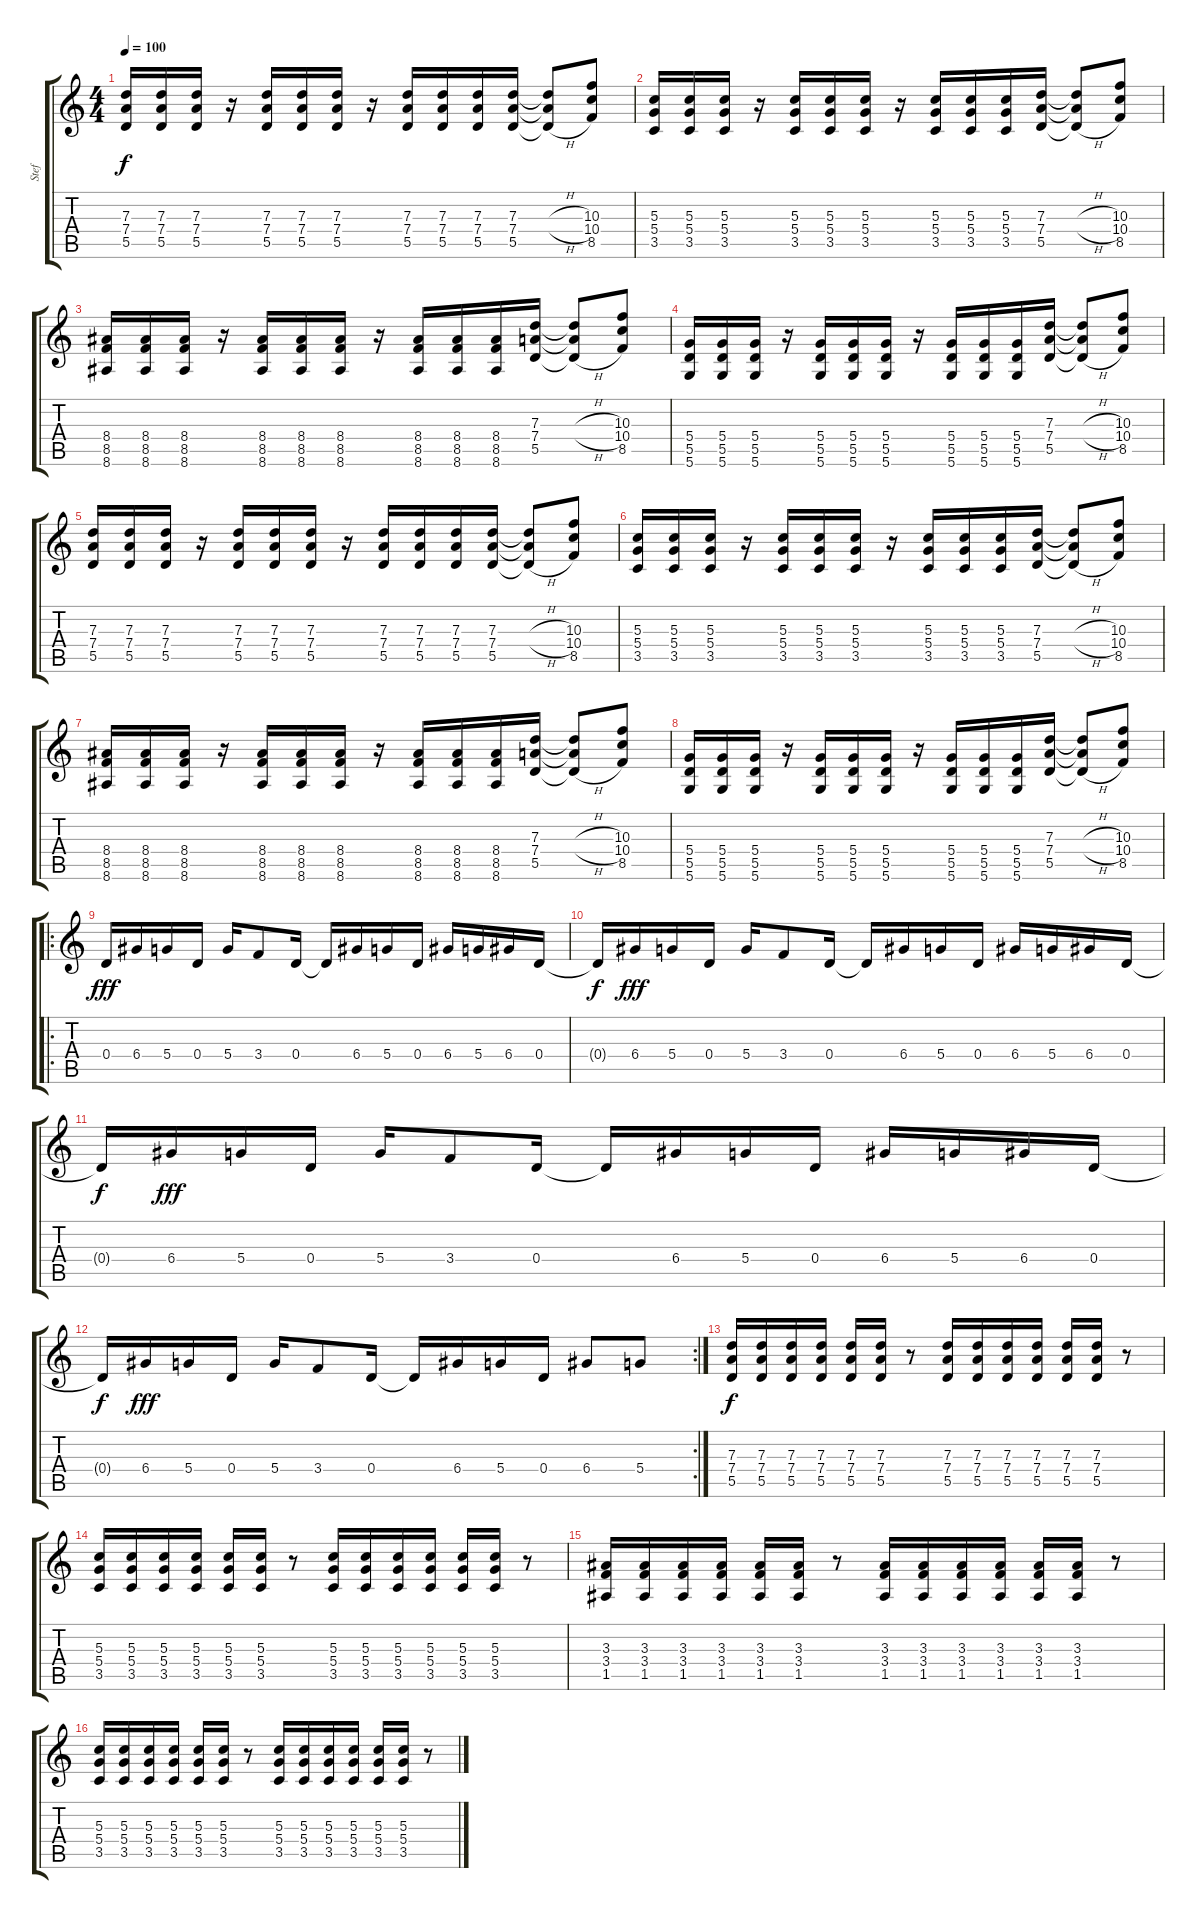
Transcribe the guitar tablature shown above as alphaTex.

\track ("Stef" "Stef") {instrument distortionguitar}
\staff {score tabs}
\tuning (E4 B3 G3 D3 A2 D2) {hide}
\ts (4 4)
\tempo 100
\clef g2
\ks c
(7.3 7.4 5.5).16{dy f} (7.3 7.4 5.5).16 (7.3 7.4 5.5).16 r.16 (7.3 7.4 5.5).16 (7.3 7.4 5.5).16 (7.3 7.4 5.5).16 r.16 (7.3 7.4 5.5).16 (7.3 7.4 5.5).16 (7.3 7.4 5.5).16 (7.3 7.4 5.5).16 (7.3{h t} 7.4{h t} 5.5{h t}).8 (10.3 10.4 8.5).8 |
(5.3 5.4 3.5).16 (5.3 5.4 3.5).16 (5.3 5.4 3.5).16 r.16 (5.3 5.4 3.5).16 (5.3 5.4 3.5).16 (5.3 5.4 3.5).16 r.16 (5.3 5.4 3.5).16 (5.3 5.4 3.5).16 (5.3 5.4 3.5).16 (7.3 7.4 5.5).16 (7.3{h t} 7.4{h t} 5.5{h t}).8 (10.3 10.4 8.5).8 |
(8.4 8.5 8.6).16 (8.4 8.5 8.6).16 (8.4 8.5 8.6).16 r.16 (8.4 8.5 8.6).16 (8.4 8.5 8.6).16 (8.4 8.5 8.6).16 r.16 (8.4 8.5 8.6).16 (8.4 8.5 8.6).16 (8.4 8.5 8.6).16 (7.3 7.4 5.5).16 (7.3{h t} 7.4{h t} 5.5{h t}).8 (10.3 10.4 8.5).8 |
(5.4 5.5 5.6).16 (5.4 5.5 5.6).16 (5.4 5.5 5.6).16 r.16 (5.4 5.5 5.6).16 (5.4 5.5 5.6).16 (5.4 5.5 5.6).16 r.16 (5.4 5.5 5.6).16 (5.4 5.5 5.6).16 (5.4 5.5 5.6).16 (7.3 7.4 5.5).16 (7.3{h t} 7.4{h t} 5.5{h t}).8 (10.3 10.4 8.5).8 |
(7.3 7.4 5.5).16 (7.3 7.4 5.5).16 (7.3 7.4 5.5).16 r.16 (7.3 7.4 5.5).16 (7.3 7.4 5.5).16 (7.3 7.4 5.5).16 r.16 (7.3 7.4 5.5).16 (7.3 7.4 5.5).16 (7.3 7.4 5.5).16 (7.3 7.4 5.5).16 (7.3{h t} 7.4{h t} 5.5{h t}).8 (10.3 10.4 8.5).8 |
(5.3 5.4 3.5).16 (5.3 5.4 3.5).16 (5.3 5.4 3.5).16 r.16 (5.3 5.4 3.5).16 (5.3 5.4 3.5).16 (5.3 5.4 3.5).16 r.16 (5.3 5.4 3.5).16 (5.3 5.4 3.5).16 (5.3 5.4 3.5).16 (7.3 7.4 5.5).16 (7.3{h t} 7.4{h t} 5.5{h t}).8 (10.3 10.4 8.5).8 |
(8.4 8.5 8.6).16 (8.4 8.5 8.6).16 (8.4 8.5 8.6).16 r.16 (8.4 8.5 8.6).16 (8.4 8.5 8.6).16 (8.4 8.5 8.6).16 r.16 (8.4 8.5 8.6).16 (8.4 8.5 8.6).16 (8.4 8.5 8.6).16 (7.3 7.4 5.5).16 (7.3{h t} 7.4{h t} 5.5{h t}).8 (10.3 10.4 8.5).8 |
(5.4 5.5 5.6).16 (5.4 5.5 5.6).16 (5.4 5.5 5.6).16 r.16 (5.4 5.5 5.6).16 (5.4 5.5 5.6).16 (5.4 5.5 5.6).16 r.16 (5.4 5.5 5.6).16 (5.4 5.5 5.6).16 (5.4 5.5 5.6).16 (7.3 7.4 5.5).16 (7.3{h t} 7.4{h t} 5.5{h t}).8 (10.3 10.4 8.5).8 |
\ro
0.4.16{dy fff} 6.4.16 5.4.16 0.4.16 5.4.16 3.4.8 0.4.16 0.4{t}.16 6.4.16 5.4.16 0.4.16 6.4.16 5.4.16 6.4.16 0.4.16 |
0.4{t}.16{dy f} 6.4.16{dy fff} 5.4.16 0.4.16 5.4.16 3.4.8 0.4.16 0.4{t}.16 6.4.16 5.4.16 0.4.16 6.4.16 5.4.16 6.4.16 0.4.16 |
0.4{t}.16{dy f} 6.4.16{dy fff} 5.4.16 0.4.16 5.4.16 3.4.8 0.4.16 0.4{t}.16 6.4.16 5.4.16 0.4.16 6.4.16 5.4.16 6.4.16 0.4.16 |
\rc 2
0.4{t}.16{dy f} 6.4.16{dy fff} 5.4.16 0.4.16 5.4.16 3.4.8 0.4.16 0.4{t}.16 6.4.16 5.4.16 0.4.16 6.4.8 5.4.8 |
(7.3 7.4 5.5).16{dy f} (7.3 7.4 5.5).16 (7.3 7.4 5.5).16 (7.3 7.4 5.5).16 (7.3 7.4 5.5).16 (7.3 7.4 5.5).16 r.8 (7.3 7.4 5.5).16 (7.3 7.4 5.5).16 (7.3 7.4 5.5).16 (7.3 7.4 5.5).16 (7.3 7.4 5.5).16 (7.3 7.4 5.5).16 r.8 |
(5.3 5.4 3.5).16 (5.3 5.4 3.5).16 (5.3 5.4 3.5).16 (5.3 5.4 3.5).16 (5.3 5.4 3.5).16 (5.3 5.4 3.5).16 r.8 (5.3 5.4 3.5).16 (5.3 5.4 3.5).16 (5.3 5.4 3.5).16 (5.3 5.4 3.5).16 (5.3 5.4 3.5).16 (5.3 5.4 3.5).16 r.8 |
(3.3 3.4 1.5).16 (3.3 3.4 1.5).16 (3.3 3.4 1.5).16 (3.3 3.4 1.5).16 (3.3 3.4 1.5).16 (3.3 3.4 1.5).16 r.8 (3.3 3.4 1.5).16 (3.3 3.4 1.5).16 (3.3 3.4 1.5).16 (3.3 3.4 1.5).16 (3.3 3.4 1.5).16 (3.3 3.4 1.5).16 r.8 |
(5.3 5.4 3.5).16 (5.3 5.4 3.5).16 (5.3 5.4 3.5).16 (5.3 5.4 3.5).16 (5.3 5.4 3.5).16 (5.3 5.4 3.5).16 r.8 (5.3 5.4 3.5).16 (5.3 5.4 3.5).16 (5.3 5.4 3.5).16 (5.3 5.4 3.5).16 (5.3 5.4 3.5).16 (5.3 5.4 3.5).16 r.8
